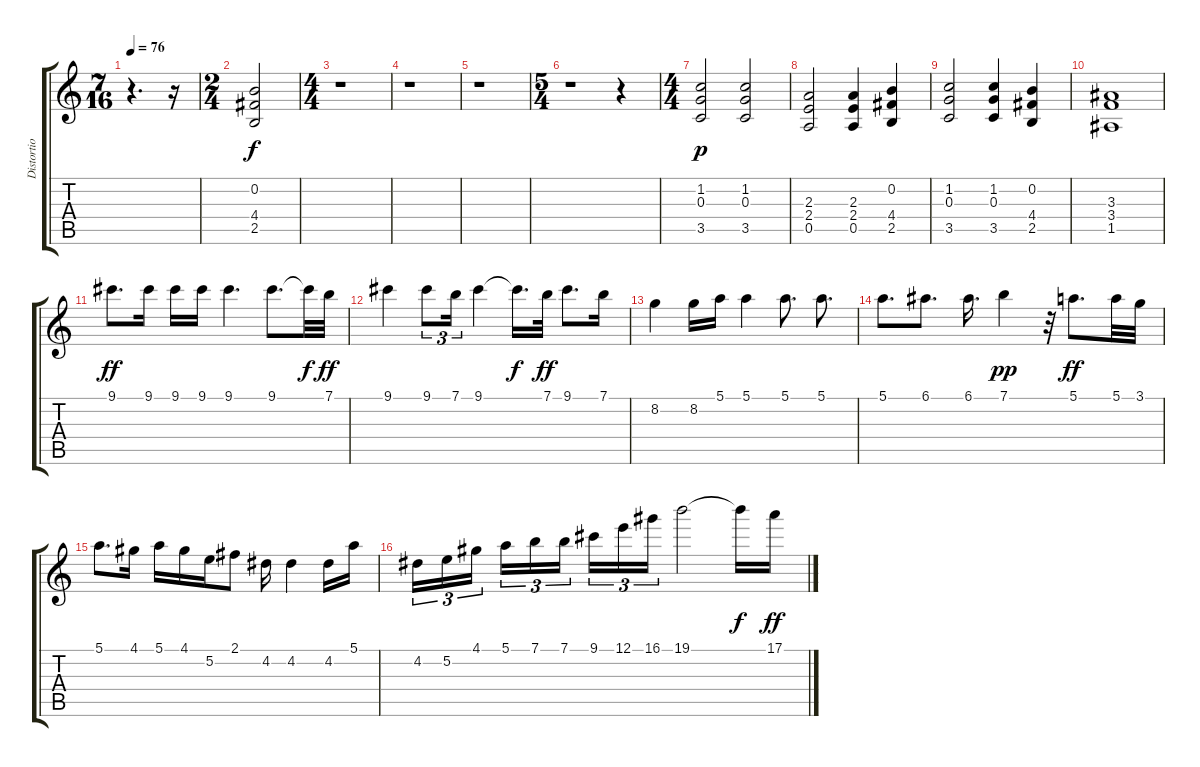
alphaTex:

\track ("Distortio" "Distortio") {instrument distortionguitar}
\staff {score tabs}
\tuning (E4 B3 G3 D3 A2 E2) {hide}
\ts (7 16)
\tempo 76
\clef g2
\ks c
r.4{d dy f} r.16 |
\ts (2 4)
(0.2 4.4 2.5).2 |
\ts (4 4)
r.1 |
r.1 |
r.1 |
\ts (5 4)
r.1 r.4 |
\ts (4 4)
(1.2 0.3 3.5).2{dy p} (1.2 0.3 3.5).2 |
(2.3 2.4 0.5).2 (2.3 2.4 0.5).4 (0.2 4.4 2.5).4 |
(1.2 0.3 3.5).2 (1.2 0.3 3.5).4 (0.2 4.4 2.5).4 |
(3.3 3.4 1.5).1 |
9.1.8{d dy ff} 9.1.16 9.1.16 9.1.16 9.1.4{d} 9.1.8{d} 9.1{t}.32{dy f} 7.1.32{dy ff} |
9.1.4 9.1.8{tu (3 2)} 7.1.16{tu (3 2)} 9.1.4 9.1{t}.16{d dy f} 7.1.32{dy ff} 9.1.8{d} 7.1.16 |
8.2.4 8.2.16 5.1.16 5.1.4 5.1.8{d} 5.1.8{d} |
5.1.8{d} 6.1.8{d} 6.1.16{d} 7.1.4{dy pp} r.32 5.1.8{d dy ff} 5.1.32 3.1.32 |
5.1.8{d} 4.1.16 5.1.16 4.1.16 5.2.16 2.1.8 4.2.16 4.2.4 4.2.16 5.1.16 |
4.2.16{tu (3 2)} 5.2.16{tu (3 2)} 4.1.16{tu (3 2)} 5.1.16{tu (3 2)} 7.1.16{tu (3 2)} 7.1.16{tu (3 2)} 9.1.16{tu (3 2)} 12.1.16{tu (3 2)} 16.1.16{tu (3 2)} 19.1.2 19.1{t}.16{dy f} 17.1.16{dy ff}
